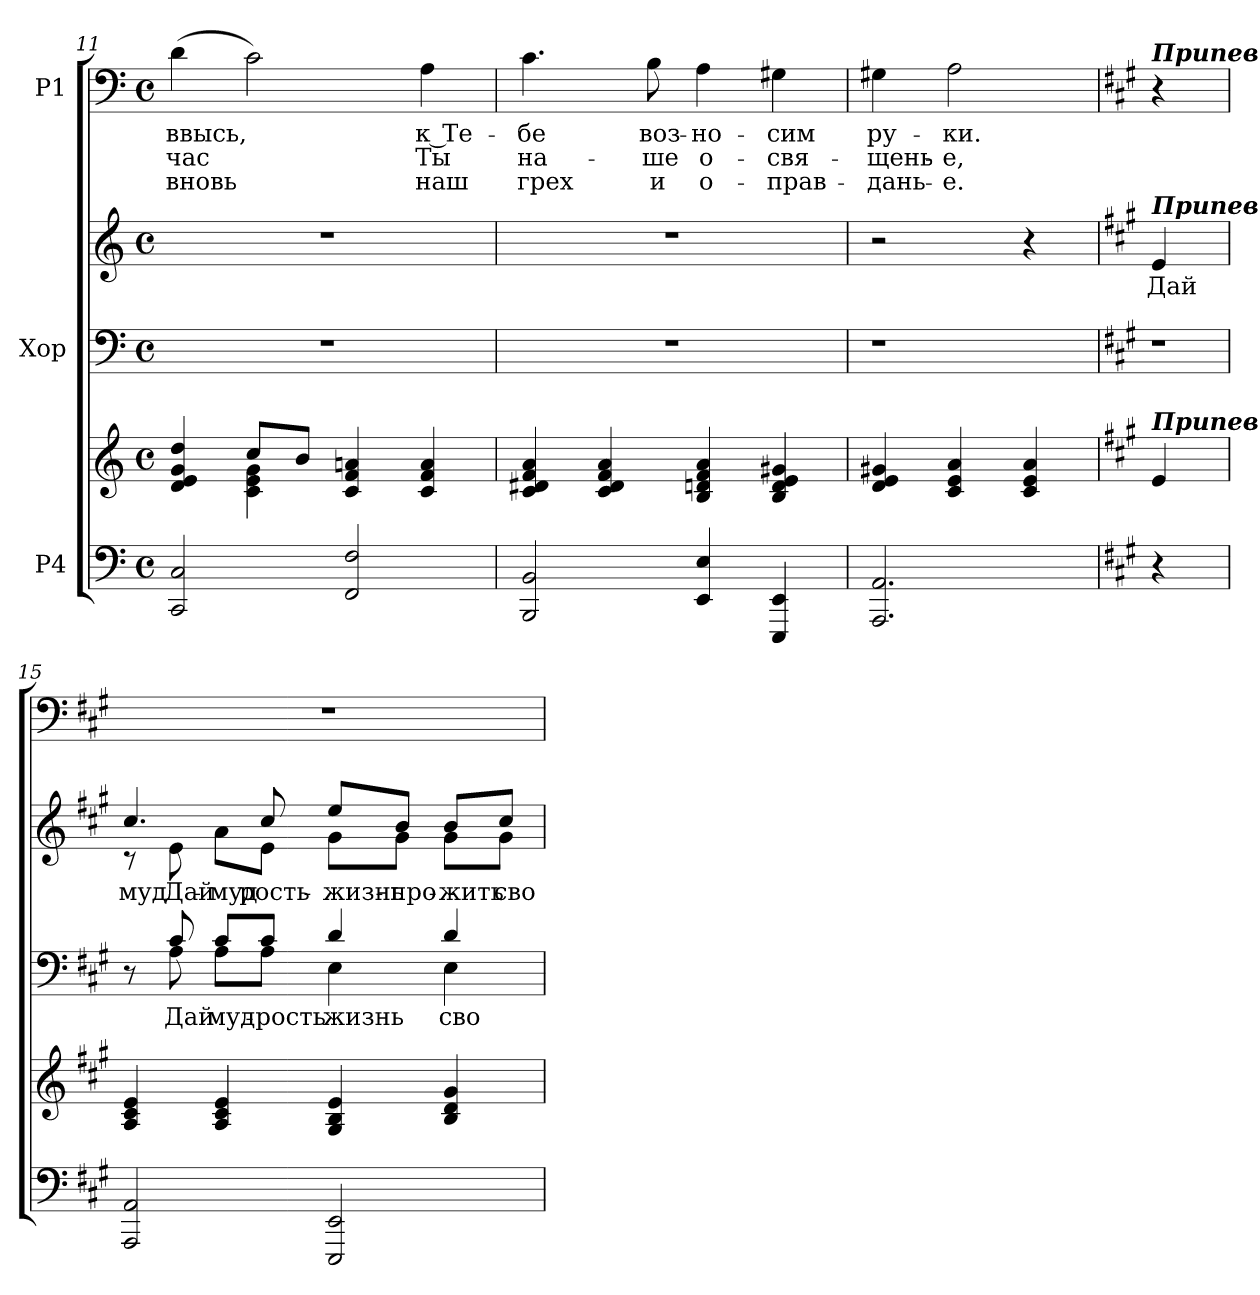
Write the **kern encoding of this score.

**kern	**kern	**kern	**text	**kern	**text	**kern	**text	**text	**text
*part3	*part3	*part2	*part2	*part2	*part2	*part1	*part1	*part1	*part1
*staff5	*staff4	*staff3	*staff3	*staff2	*staff2	*staff1	*staff1	*staff1	*staff1
*I"P4	*	*I"Хор	*	*	*	*I"P1	*	*	*
*clefF4	*clefG2	*clefF4	*	*clefG2	*	*clefF4	*	*	*
*k[]	*k[]	*k[]	*	*k[]	*	*k[]	*	*	*
*a:	*a:	*a:	*	*a:	*	*a:	*	*	*
*M4/4	*M4/4	*M4/4	*	*M4/4	*	*M4/4	*	*	*
*met(c)	*met(c)	*met(c)	*	*met(c)	*	*met(c)	*	*	*
=11	=11	=11	=11	=11	=11	=11	=11	=11	=11
*	*^	*	*	*	*	*	*	*	*
!	!	!	!	!	!	!	!	!LO:LY:b:color=#000000	!LO:LY:b:color=#000000	!LO:LY:b:color=#000000
2CCi/ 2Ci	4di/ 4ei 4gi 4ddi	4ryy	1r	.	1r	.	(4di\	ввысь,	час	вновь
.	8cci/L	4ci\ 4ei 4gi	.	.	.	.	2ci\)	.	.	.
.	8bi/J	.	.	.	.	.	.	.	.	.
2FFi/ 2Fi	4ci/ 4fi 4ani	2ryy	.	.	.	.	.	.	.	.
!	!	!	!	!	!	!	!	!LO:LY:b:color=#000000	!LO:LY:b:color=#000000	!LO:LY:b:color=#000000
.	4ci/ 4fi 4ai	.	.	.	.	.	4Ai\	к Те-	Ты	наш
*	*v	*v	*	*	*	*	*	*	*	*
=12	=12	=12	=12	=12	=12	=12	=12	=12	=12
!	!	!	!	!	!	!	!LO:LY:b:color=#000000	!LO:LY:b:color=#000000	!LO:LY:b:color=#000000
2BBBi/ 2BBi	4ci/ 4d#Xi 4fi 4ai	1r	.	1r	.	4.ci\	-бе	на-	грех
.	4ci/ 4d#i 4fi 4ai	.	.	.	.	.	.	.	.
!	!	!	!	!	!	!	!LO:LY:b:color=#000000	!LO:LY:b:color=#000000	!LO:LY:b:color=#000000
.	.	.	.	.	.	8Bi\	воз-	-ше	и
!	!	!	!	!	!	!	!LO:LY:b:color=#000000	!LO:LY:b:color=#000000	!LO:LY:b:color=#000000
4EEi/ 4Ei	4Bi/ 4dni 4fi 4ai	.	.	.	.	4Ai\	-но-	о-	о-
!	!	!	!	!	!	!	!LO:LY:b:color=#000000	!LO:LY:b:color=#000000	!LO:LY:b:color=#000000
4EEEi/ 4EEi	4Bi/ 4di 4ei 4g#Xi	.	.	.	.	4G#Xi\	-сим	-свя-	-прав-
=13	=13	=13	=13	=13	=13	=13	=13	=13	=13
!	!	!LO:N:vis=1	!	!	!	!	!	!	!
!	!	!	!	!	!	!	!LO:LY:b:color=#000000	!LO:LY:b:color=#000000	!LO:LY:b:color=#000000
2.AAAi/ 2.AAi	4di/ 4ei 4g#Xi	2.r	.	2r	.	4G#Xi\	ру-	-щень-	-дань-
!	!	!	!	!	!	!	!LO:LY:b:color=#000000	!LO:LY:b:color=#000000	!LO:LY:b:color=#000000
.	4ci/ 4ei 4ai	.	.	.	.	2Ai\	-ки.	-е,	-е.
.	4ci/ 4ei 4ai	.	.	4r	.	.	.	.	.
!!LO:PB:g=z
=14	=14	=14	=14	=14	=14	=14	=14	=14	=14
*k[f#c#g#]	*k[f#c#g#]	*k[f#c#g#]	*	*k[f#c#g#]	*	*k[f#c#g#]	*	*	*
*A:	*A:	*A:	*	*A:	*	*A:	*	*	*
!	!	!LO:N:vis=1	!	!	!	!	!	!	!
!	!	!	!	!	!	!LO:TX:a:Bi:t=Припев	!	!	!
!	!	!	!	!LO:TX:a:Bi:t=Припев	!	!	!	!	!
!	!LO:TX:a:Bi:t=Припев	!	!	!	!	!	!	!	!
!	!	!	!	!	!LO:LY:b:color=#000000	!	!	!	!
4r	4ei/	4r	.	4ei/	Дай	4r	.	.	.
=15	=15	=15	=15	=15	=15	=15	=15	=15	=15
*	*	*^	*	*	*	*	*	*	*
!	!	!	!	!	!	!LO:LY:b:color=#000000	!	!	!	!
*	*	*	*	*	*^	*	*	*	*	*
2AAAi/ 2AAi	4Ai/ 4c#i 4ei	8r	8ryy	.	4.cc#i/	8r	муд-	1r	.	.	.
!	!	!	!	!LO:LY:b:color=#000000	!	!	!	!	!	!	!
!	!	!	!	!	!	!	!LO:LY:b:color=#000000	!	!	!	!
.	.	8c#i/	8Ai\	Дай	.	8ei\	Дай	.	.	.	.
!	!	!	!	!LO:LY:b:color=#000000	!	!	!	!	!	!	!
!	!	!	!	!	!	!	!LO:LY:b:color=#000000	!	!	!	!
.	4Ai/ 4c#i 4ei	8c#i/L	8Ai\L	муд-	.	8ai\L	муд-	.	.	.	.
!	!	!	!	!LO:LY:b:color=#000000	!	!	!	!	!	!	!
!	!	!	!	!	!	!	!LO:LY:b:color=#000000	!	!	!	!
!	!	!	!	!	!	!	!LO:LY:b:color=#000000	!	!	!	!
.	.	8c#i/J	8Ai\J	-рость	8cc#i/	8ei\J	-рость	.	.	.	.
!	!	!	!	!LO:LY:b:color=#000000	!	!	!	!	!	!	!
!	!	!	!	!	!	!	!LO:LY:b:color=#000000	!	!	!	!
2EEEi/ 2EEi	4G#i/ 4Bi 4ei	4di/	4Ei\	жизнь	8eei/L	8g#i\L	жизнь	.	.	.	.
!	!	!	!	!	!	!	!LO:LY:b:color=#000000	!	!	!	!
.	.	.	.	.	8bi/J	8g#i\J	про-	.	.	.	.
!	!	!	!	!LO:LY:b:color=#000000	!	!	!	!	!	!	!
!	!	!	!	!	!	!	!LO:LY:b:color=#000000	!	!	!	!
.	4Bi/ 4di 4g#i	4di/	4Ei\	сво-	8bi/L	8g#i\L	-жить	.	.	.	.
!	!	!	!	!	!	!	!LO:LY:b:color=#000000	!	!	!	!
.	.	.	.	.	8cc#i/J	8g#i\J	сво-	.	.	.	.
*	*	*v	*v	*	*	*	*	*	*	*	*
*	*	*	*	*v	*v	*	*	*	*	*
=	=	=	=	=	=	=	=	=	=
*-	*-	*-	*-	*-	*-	*-	*-	*-	*-
